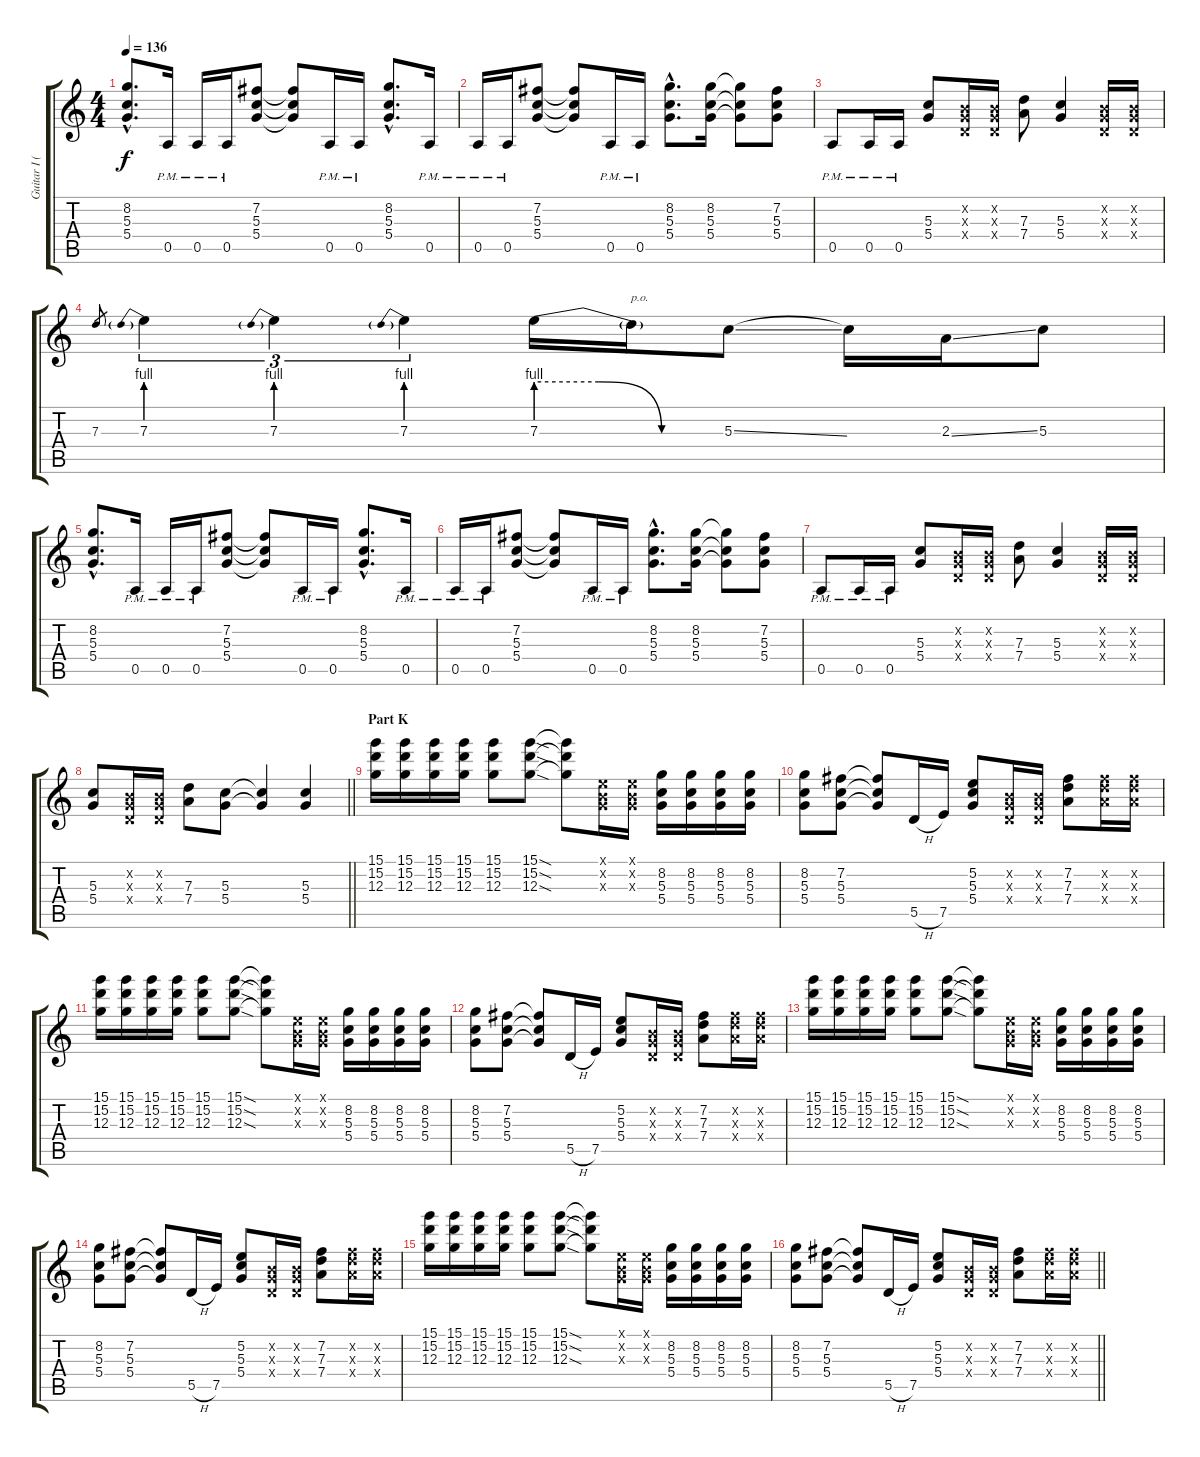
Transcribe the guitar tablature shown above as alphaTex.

\track ("Guitar I (Daita)" "Guitar I (") {instrument distortionguitar}
\staff {score tabs}
\tuning (E4 B3 G3 D3 A2 E2) {hide}
\ts (4 4)
\tempo 136
\clef g2
\ks c
(8.2{hac} 5.3{hac} 5.4{hac}).8{d dy f} 0.5{pm}.16 0.5{pm}.16 0.5{pm}.16 (7.2 5.3 5.4).8 (7.2{t} 5.3{t} 5.4{t}).8 0.5{pm}.16 0.5{pm}.16 (8.2{hac} 5.3{hac} 5.4{hac}).8{d} 0.5{pm}.16 |
0.5{pm}.16 0.5{pm}.16 (7.2 5.3 5.4).8 (7.2{t} 5.3{t} 5.4{t}).8 0.5{pm}.16 0.5{pm}.16 (8.2{hac} 5.3{hac} 5.4{hac}).8{d} (8.2 5.3 5.4).16 (8.2{t} 5.3{t} 5.4{t}).8 (7.2 5.3 5.4).8 |
0.5{pm}.8 0.5{pm}.16 0.5{pm}.16 (5.3 5.4).8 (0.2{x} 0.3{x} 0.4{x}).16 (0.2{x} 0.3{x} 0.4{x}).16 (7.3 7.4).8 (5.3 5.4).4 (0.2{x} 0.3{x} 0.4{x}).16 (0.2{x} 0.3{x} 0.4{x}).16 |
7.3.8{gr} 7.3{be (prebend 0 4 60 4)}.4{tu (3 2)} 7.3{be (prebend 0 4 60 4)}.4{tu (3 2)} 7.3{be (prebend 0 4 60 4)}.4{tu (3 2)} 7.3{be (custom 0 4 20 4 40 0 60 0)}.16 7.3{t}.16{txt "p.o."} 5.3{ss}.8 5.3{t}.16 2.3{ss}.16 5.3.8 |
(8.2{hac} 5.3{hac} 5.4{hac}).8{d} 0.5{pm}.16 0.5{pm}.16 0.5{pm}.16 (7.2 5.3 5.4).8 (7.2{t} 5.3{t} 5.4{t}).8 0.5{pm}.16 0.5{pm}.16 (8.2{hac} 5.3{hac} 5.4{hac}).8{d} 0.5{pm}.16 |
0.5{pm}.16 0.5{pm}.16 (7.2 5.3 5.4).8 (7.2{t} 5.3{t} 5.4{t}).8 0.5{pm}.16 0.5{pm}.16 (8.2{hac} 5.3{hac} 5.4{hac}).8{d} (8.2 5.3 5.4).16 (8.2{t} 5.3{t} 5.4{t}).8 (7.2 5.3 5.4).8 |
0.5{pm}.8 0.5{pm}.16 0.5{pm}.16 (5.3 5.4).8 (0.2{x} 0.3{x} 0.4{x}).16 (0.2{x} 0.3{x} 0.4{x}).16 (7.3 7.4).8 (5.3 5.4).4 (0.2{x} 0.3{x} 0.4{x}).16 (0.2{x} 0.3{x} 0.4{x}).16 |
\barLineRight lightlight
(5.3 5.4).8 (0.2{x} 0.3{x} 0.4{x}).16 (0.2{x} 0.3{x} 0.4{x}).16 (7.3 7.4).8 (5.3 5.4).8 (5.3{t} 5.4{t}).4 (5.3 5.4).4 |
\section ("" "Part K")
(15.1 15.2 12.3).16 (15.1 15.2 12.3).16 (15.1 15.2 12.3).16 (15.1 15.2 12.3).16 (15.1 15.2 12.3).8 (15.1{sod} 15.2{sod} 12.3{sod}).8 (15.1{t} 15.2{t} 12.3{t}).8 (0.1{x} 0.2{x} 0.3{x}).16 (0.1{x} 0.2{x} 0.3{x}).16 (8.2 5.3 5.4).16 (8.2 5.3 5.4).16 (8.2 5.3 5.4).16 (8.2 5.3 5.4).16 |
(8.2 5.3 5.4).8 (7.2 5.3 5.4).8 (7.2{t} 5.3{t} 5.4{t}).8 5.5{h}.16 7.5.16 (5.2 5.3 5.4).8 (0.2{x} 0.3{x} 0.4{x}).16 (0.2{x} 0.3{x} 0.4{x}).16 (7.2 7.3 7.4).8 (7.2{x} 7.3{x} 7.4{x}).16 (7.2{x} 7.3{x} 7.4{x}).16 |
(15.1 15.2 12.3).16 (15.1 15.2 12.3).16 (15.1 15.2 12.3).16 (15.1 15.2 12.3).16 (15.1 15.2 12.3).8 (15.1{sod} 15.2{sod} 12.3{sod}).8 (15.1{t} 15.2{t} 12.3{t}).8 (0.1{x} 0.2{x} 0.3{x}).16 (0.1{x} 0.2{x} 0.3{x}).16 (8.2 5.3 5.4).16 (8.2 5.3 5.4).16 (8.2 5.3 5.4).16 (8.2 5.3 5.4).16 |
(8.2 5.3 5.4).8 (7.2 5.3 5.4).8 (7.2{t} 5.3{t} 5.4{t}).8 5.5{h}.16 7.5.16 (5.2 5.3 5.4).8 (0.2{x} 0.3{x} 0.4{x}).16 (0.2{x} 0.3{x} 0.4{x}).16 (7.2 7.3 7.4).8 (7.2{x} 7.3{x} 7.4{x}).16 (7.2{x} 7.3{x} 7.4{x}).16 |
(15.1 15.2 12.3).16 (15.1 15.2 12.3).16 (15.1 15.2 12.3).16 (15.1 15.2 12.3).16 (15.1 15.2 12.3).8 (15.1{sod} 15.2{sod} 12.3{sod}).8 (15.1{t} 15.2{t} 12.3{t}).8 (0.1{x} 0.2{x} 0.3{x}).16 (0.1{x} 0.2{x} 0.3{x}).16 (8.2 5.3 5.4).16 (8.2 5.3 5.4).16 (8.2 5.3 5.4).16 (8.2 5.3 5.4).16 |
(8.2 5.3 5.4).8 (7.2 5.3 5.4).8 (7.2{t} 5.3{t} 5.4{t}).8 5.5{h}.16 7.5.16 (5.2 5.3 5.4).8 (0.2{x} 0.3{x} 0.4{x}).16 (0.2{x} 0.3{x} 0.4{x}).16 (7.2 7.3 7.4).8 (7.2{x} 7.3{x} 7.4{x}).16 (7.2{x} 7.3{x} 7.4{x}).16 |
(15.1 15.2 12.3).16 (15.1 15.2 12.3).16 (15.1 15.2 12.3).16 (15.1 15.2 12.3).16 (15.1 15.2 12.3).8 (15.1{sod} 15.2{sod} 12.3{sod}).8 (15.1{t} 15.2{t} 12.3{t}).8 (0.1{x} 0.2{x} 0.3{x}).16 (0.1{x} 0.2{x} 0.3{x}).16 (8.2 5.3 5.4).16 (8.2 5.3 5.4).16 (8.2 5.3 5.4).16 (8.2 5.3 5.4).16 |
\barLineRight lightlight
(8.2 5.3 5.4).8 (7.2 5.3 5.4).8 (7.2{t} 5.3{t} 5.4{t}).8 5.5{h}.16 7.5.16 (5.2 5.3 5.4).8 (0.2{x} 0.3{x} 0.4{x}).16 (0.2{x} 0.3{x} 0.4{x}).16 (7.2 7.3 7.4).8 (7.2{x} 7.3{x} 7.4{x}).16 (7.2{x} 7.3{x} 7.4{x}).16
